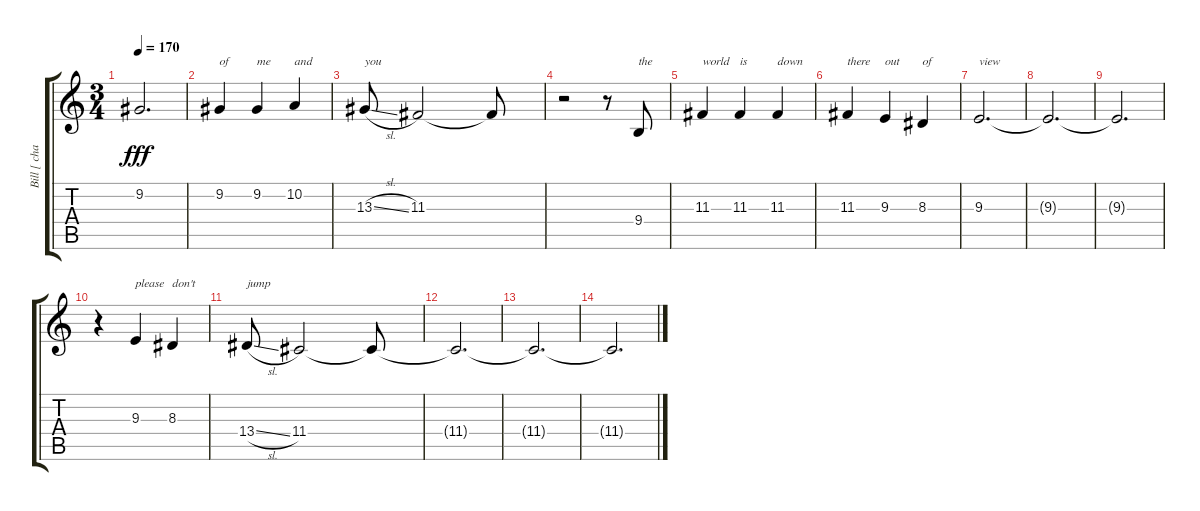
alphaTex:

\track ("Bill [ chant ]" "Bill [ cha") {instrument oboe}
\staff {score tabs}
\tuning (E4 B3 G3 D3 A2 E2) {hide}
\ts (3 4)
\tempo 170
\clef g2
\ks c
9.2{t}.2{d dy fff} |
9.2.4{txt "of"} 9.2.4{txt "me"} 10.2.4{txt "and"} |
13.3{sl}.8{txt "you"} 11.3.2 11.3{t}.8 |
r.2 r.8 9.4.8{txt "the"} |
11.3.4{txt "world"} 11.3.4{txt "is"} 11.3.4{txt "down"} |
11.3.4{txt "there"} 9.3.4{txt "out"} 8.3.4{txt "of"} |
9.3.2{d txt "view"} |
9.3{t}.2{d} |
9.3{t}.2{d} |
r.4 9.3.4{txt "please"} 8.3.4{txt "don't"} |
13.4{sl}.8{txt "jump"} 11.4.2 11.4{t}.8 |
11.4{t}.2{d} |
11.4{t}.2{d} |
11.4{t}.2{d}
